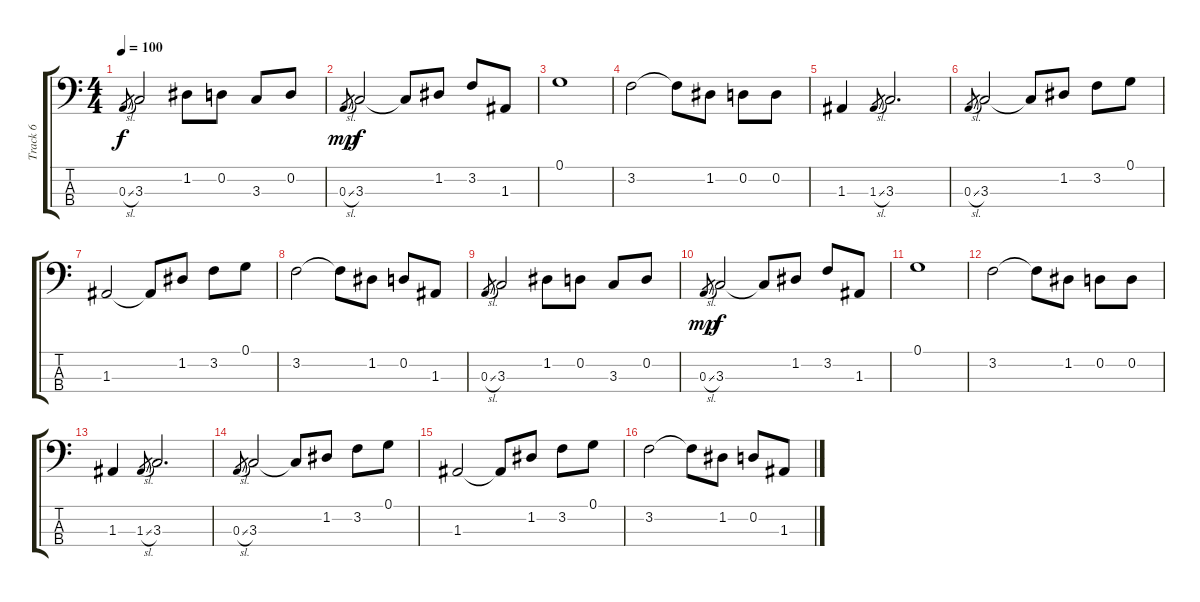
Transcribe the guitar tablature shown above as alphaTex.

\track ("Track 6" "Track 6") {instrument electricbassfinger}
\staff {score tabs}
\tuning (G2 D2 A1 E1) {hide}
\ts (4 4)
\tempo 100
\clef f4
\ks c
0.3{sl}.8{gr dy f} 3.3.2 1.2.8 0.2.8 3.3.8 0.2.8 |
0.3{sl}.8{gr dy mp} 3.3.2{dy f} 3.3{t}.8 1.2.8 3.2.8 1.3.8 |
0.1.1 |
3.2.2 3.2{t}.8 1.2.8 0.2.8 0.2.8 |
1.3.4 1.3{sl}.8{gr} 3.3.2{d} |
0.3{sl}.8{gr} 3.3.2 3.3{t}.8 1.2.8 3.2.8 0.1.8 |
1.3.2 1.3{t}.8 1.2.8 3.2.8 0.1.8 |
3.2.2 3.2{t}.8 1.2.8 0.2.8 1.3.8 |
0.3{sl}.8{gr} 3.3.2 1.2.8 0.2.8 3.3.8 0.2.8 |
0.3{sl}.8{gr dy mp} 3.3.2{dy f} 3.3{t}.8 1.2.8 3.2.8 1.3.8 |
0.1.1 |
3.2.2 3.2{t}.8 1.2.8 0.2.8 0.2.8 |
1.3.4 1.3{sl}.8{gr} 3.3.2{d} |
0.3{sl}.8{gr} 3.3.2 3.3{t}.8 1.2.8 3.2.8 0.1.8 |
1.3.2 1.3{t}.8 1.2.8 3.2.8 0.1.8 |
3.2.2 3.2{t}.8 1.2.8 0.2.8 1.3.8
